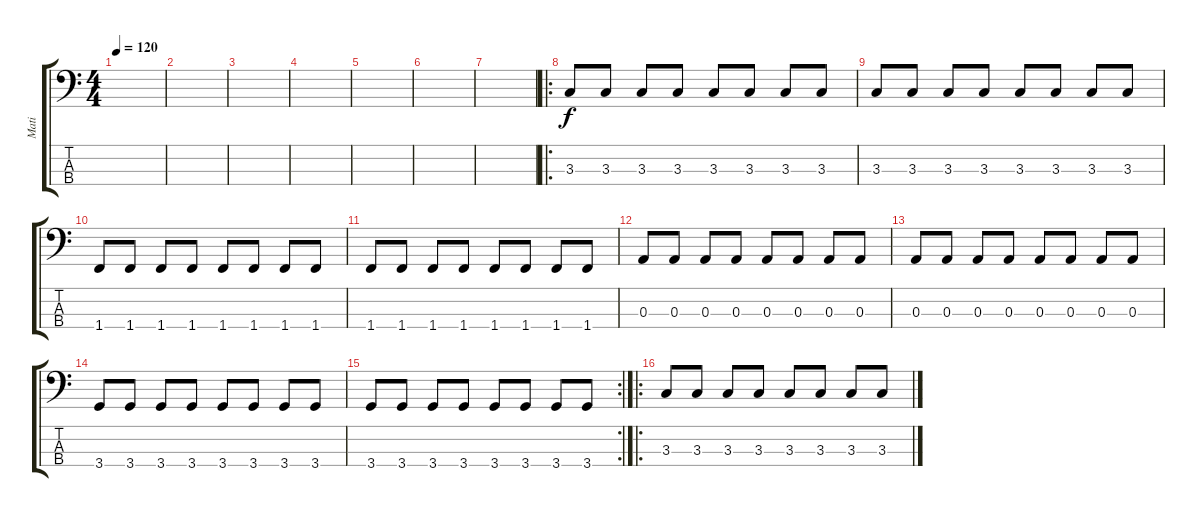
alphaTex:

\track ("Mati" "Mati") {instrument electricbasspick}
\staff {score tabs}
\tuning (G2 D2 A1 E1) {hide}
\ts (4 4)
\tempo 120
\clef f4
\ks c
|
|
|
|
|
|
|
\ro
3.3.8 3.3.8 3.3.8 3.3.8 3.3.8 3.3.8 3.3.8 3.3.8 |
3.3.8 3.3.8 3.3.8 3.3.8 3.3.8 3.3.8 3.3.8 3.3.8 |
1.4.8 1.4.8 1.4.8 1.4.8 1.4.8 1.4.8 1.4.8 1.4.8 |
1.4.8 1.4.8 1.4.8 1.4.8 1.4.8 1.4.8 1.4.8 1.4.8 |
0.3.8 0.3.8 0.3.8 0.3.8 0.3.8 0.3.8 0.3.8 0.3.8 |
0.3.8 0.3.8 0.3.8 0.3.8 0.3.8 0.3.8 0.3.8 0.3.8 |
3.4.8 3.4.8 3.4.8 3.4.8 3.4.8 3.4.8 3.4.8 3.4.8 |
\rc 2
3.4.8 3.4.8 3.4.8 3.4.8 3.4.8 3.4.8 3.4.8 3.4.8 |
\ro
3.3.8 3.3.8 3.3.8 3.3.8 3.3.8 3.3.8 3.3.8 3.3.8
